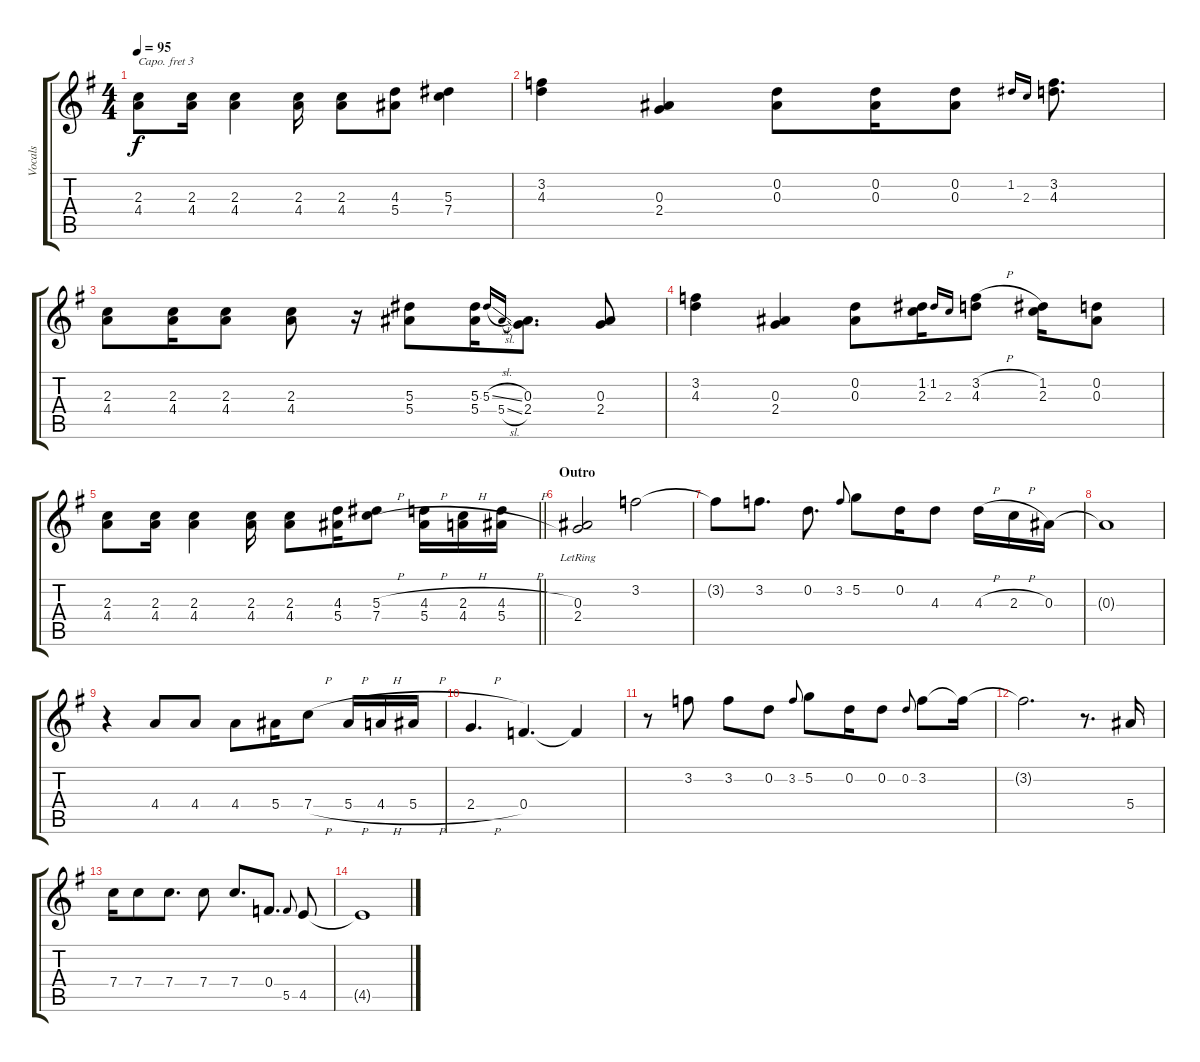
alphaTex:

\track ("Vocals" "Vocals") {instrument electricguitarclean}
\staff {score tabs}
\capo 3
\tuning (E4 B3 G3 D3 A2 E2) {hide}
\ts (4 4)
\tempo 95
\clef g2
\ks g
(2.3 4.4).8{dy f} (2.3 4.4).16 (2.3 4.4).4 (2.3 4.4).16 (2.3 4.4).8 (4.3 5.4).8 (5.3 7.4).4 |
(3.2 4.3).4 (0.3 2.4).4 (0.2 0.3).8 (0.2 0.3).16 (0.2 0.3).8 1.2.16{gr onbeat} 2.3.16{gr onbeat} (3.2 4.3).8{d} |
(2.3 4.4).8 (2.3 4.4).16 (2.3 4.4).8 (2.3 4.4).8 r.16 (5.3 5.4).8 (5.3 5.4).16 5.3{sl}.16{gr onbeat} 5.4{sl}.16{gr onbeat} (0.3 2.4).8{d} (0.3 2.4).8 |
(3.2 4.3).4 (0.3 2.4).4 (0.2 0.3).8 (1.2 2.3).16 1.2.16{gr onbeat} 2.3.16{gr onbeat} (3.2{h} 4.3).8 (1.2 2.3).16 (0.2 0.3).8 |
\barLineRight lightlight
(2.3 4.4).8 (2.3 4.4).16 (2.3 4.4).4 (2.3 4.4).16 (2.3 4.4).8 (4.3 5.4).16 (5.3{h} 7.4{h}).8 (4.3{h} 5.4{h}).16 (2.3{h} 4.4{h}).16 (4.3{h} 5.4{h}).16 |
\section ("" "Outro")
(0.3{lr} 2.4).2 3.2.2 |
3.2{t}.8 3.2.8{d} 0.2.8{d} 3.2.8{gr onbeat} 5.2.8 0.2.16 4.3.8 4.3{h}.16 2.3{h}.16 0.3.16 |
0.3{t}.1 |
r.4 4.4.8 4.4.8 4.4.8 5.4.16 7.4{h}.8 5.4{h}.16 4.4{h}.16 5.4{h}.16 |
2.4{h}.4{d} 0.4.4{d} 0.4{t}.4 |
r.8 3.2.8 3.2.8 0.2.8 3.2.8{gr onbeat} 5.2.8 0.2.16 0.2.8 0.2.8{gr onbeat} 3.2.8 3.2{t}.16 |
3.2{t}.2{d} r.8{d} 5.4.16 |
7.4.16 7.4.8 7.4.8{d} 7.4.8 7.4.8{d} 0.4.8{d} 5.5.8{gr onbeat} 4.5.8 |
4.5{t}.1
